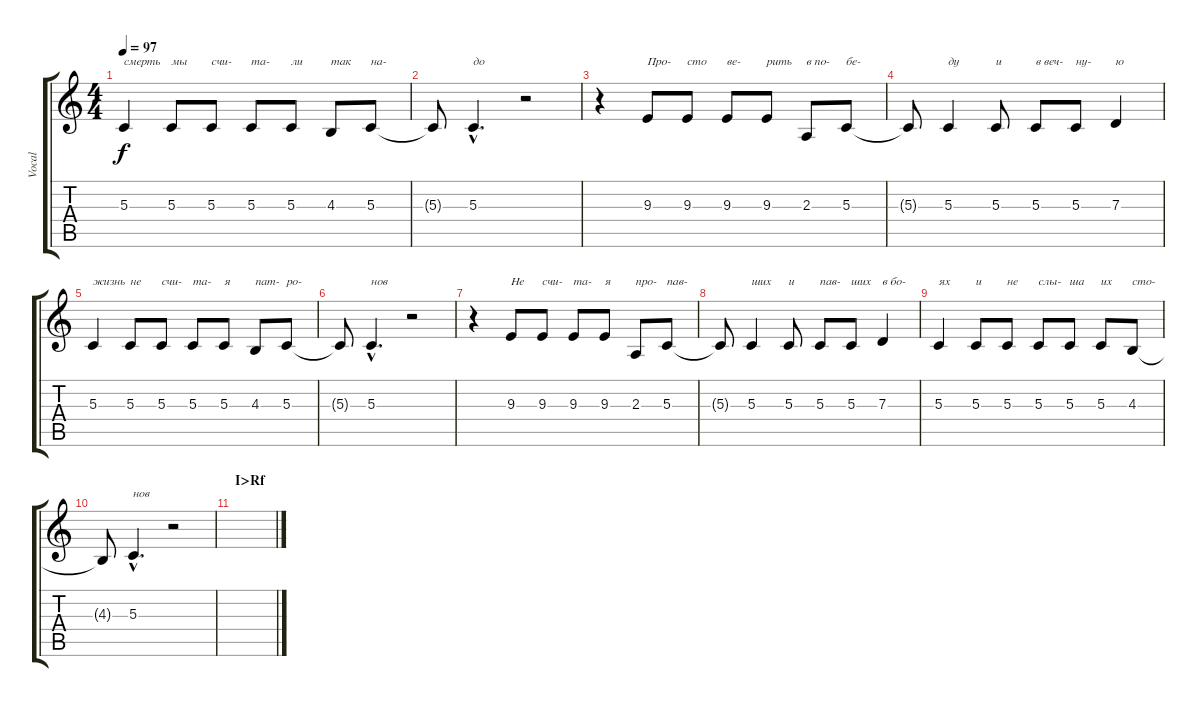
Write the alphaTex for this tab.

\track ("Vocal" "Vocal") {instrument oboe}
\staff {score tabs}
\tuning (E4 B3 G3 D3 A2 E2) {hide}
\ts (4 4)
\tempo 97
\clef g2
\ks c
5.3.4{txt "смерть" dy f} 5.3.8{txt "мы"} 5.3.8{txt "счи-"} 5.3.8{txt "та-"} 5.3.8{txt "ли"} 4.3.8{txt "так"} 5.3.8{txt "на-"} |
5.3{t}.8 5.3{hac}.4{d txt "до"} r.2 |
r.4 9.3.8{txt "Про-"} 9.3.8{txt "сто"} 9.3.8{txt "ве-"} 9.3.8{txt "рить"} 2.3.8{txt "в по-"} 5.3.8{txt "бе-"} |
5.3{t}.8 5.3.4{txt "ду"} 5.3.8{txt "и"} 5.3.8{txt "в веч-"} 5.3.8{txt "ну-"} 7.3.4{txt "ю"} |
5.3.4{txt "жизнь"} 5.3.8{txt "не"} 5.3.8{txt "счи-"} 5.3.8{txt "та-"} 5.3.8{txt "я"} 4.3.8{txt "пат-"} 5.3.8{txt "ро-"} |
5.3{t}.8 5.3{hac}.4{d txt "нов"} r.2 |
r.4 9.3.8{txt "Не"} 9.3.8{txt "счи-"} 9.3.8{txt "та-"} 9.3.8{txt "я"} 2.3.8{txt "про-"} 5.3.8{txt "пав-"} |
5.3{t}.8 5.3.4{txt "ших"} 5.3.8{txt "и"} 5.3.8{txt "пав-"} 5.3.8{txt "ших"} 7.3.4{txt "в бо-"} |
5.3.4{txt "ях"} 5.3.8{txt "и"} 5.3.8{txt "не"} 5.3.8{txt "слы-"} 5.3.8{txt "ша"} 5.3.8{txt "их"} 4.3.8{txt "сто-"} |
4.3{t}.8 5.3{hac}.4{d txt "нов"} r.2 |
\section ("" "I>Rf")
